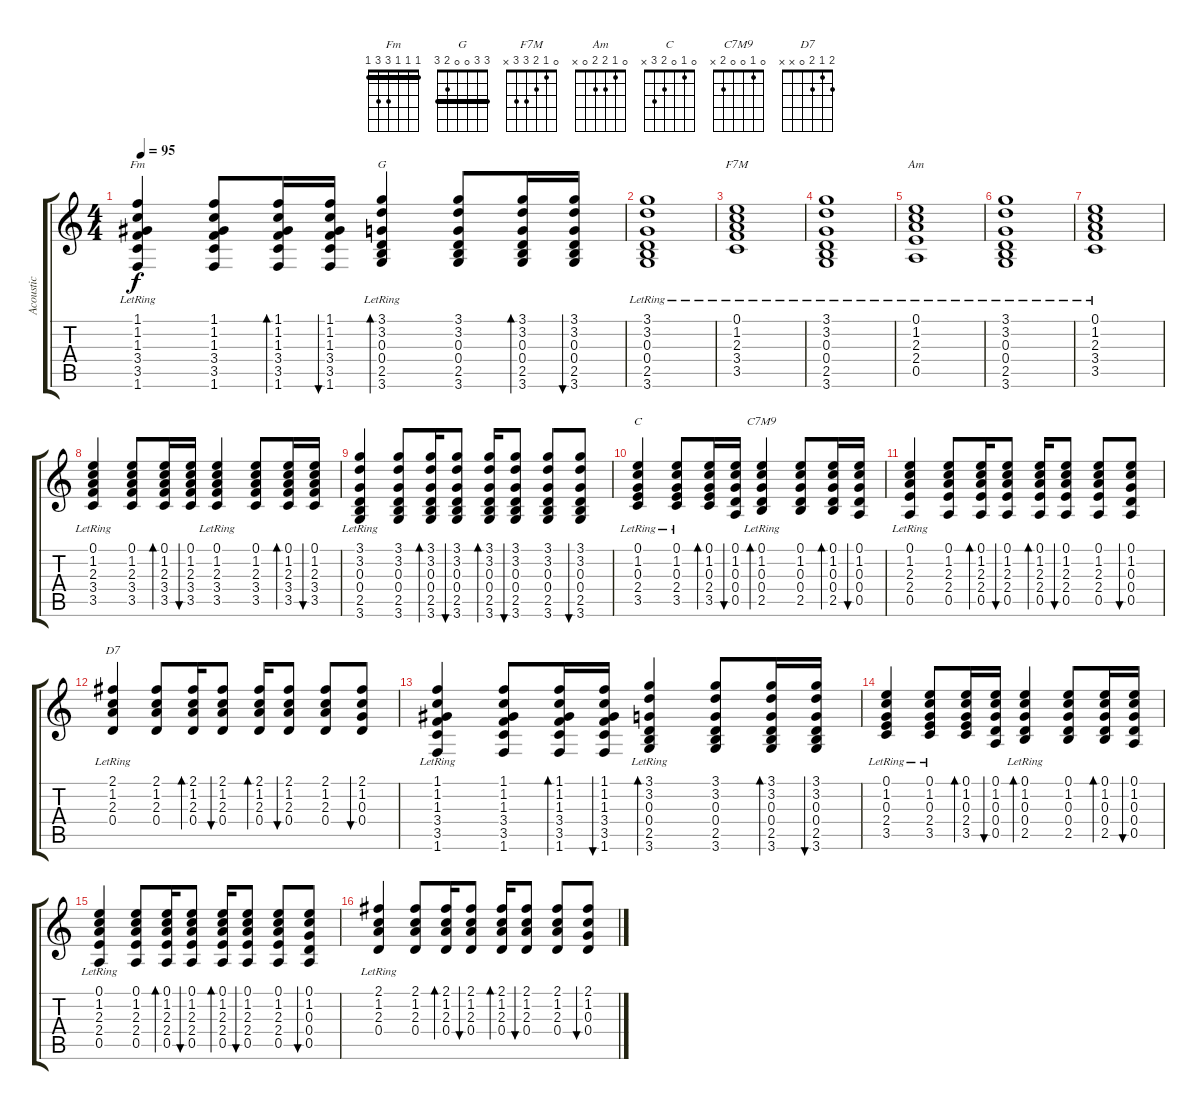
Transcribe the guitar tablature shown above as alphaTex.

\track ("Acoustic" "Acoustic") {instrument acousticguitarsteel}
\staff {score tabs}
\tuning (E4 B3 G3 D3 A2 E2) {hide}
\chord ("Fm" 1 1 1 3 3 1) {barre 1}
\chord ("G" 3 3 0 0 2 3) {barre 3}
\chord ("F7M" 0 1 2 3 3 x)
\chord ("Am" 0 1 2 2 0 x)
\chord ("C" 0 1 0 2 3 x)
\chord ("C7M9" 0 1 0 0 2 x)
\chord ("D7" 2 1 2 0 x x)
\ts (4 4)
\tempo 95
\clef g2
\ks c
(1.1 1.2 1.3 3.4 3.5{lr} 1.6).4{ch "Fm" dy f} (1.1 1.2 1.3 3.4 3.5 1.6).8 (1.1 1.2 1.3 3.4 3.5 1.6).16{bd 30} (1.1 1.2 1.3 3.4 3.5 1.6).16{bu 30} (3.1 3.2 0.3 0.4{lr} 2.5 3.6).4{bd 30 ch "G"} (3.1 3.2 0.3 0.4 2.5 3.6).8 (3.1 3.2 0.3 0.4 2.5 3.6).16{bd 30} (3.1 3.2 0.3 0.4 2.5 3.6).16{bu 30} |
(3.1 3.2 0.3{lr} 0.4 2.5 3.6).1 |
(0.1 1.2 2.3{lr} 3.4 3.5).1{ch "F7M"} |
(3.1 3.2 0.3{lr} 0.4 2.5 3.6).1 |
(0.1 1.2 2.3{lr} 2.4 0.5).1{ch "Am"} |
(3.1 3.2 0.3{lr} 0.4 2.5 3.6).1 |
(0.1 1.2 2.3{lr} 3.4 3.5).1 |
(0.1 1.2 2.3 3.4 3.5{lr}).4 (0.1 1.2 2.3 3.4 3.5).8 (0.1 1.2 2.3 3.4 3.5).16{bd 30} (0.1 1.2 2.3 3.4 3.5).16{bu 30} (0.1 1.2 2.3 3.4 3.5{lr}).4 (0.1 1.2 2.3 3.4 3.5).8 (0.1 1.2 2.3 3.4 3.5).16{bd 30} (0.1 1.2 2.3 3.4 3.5).16{bu 30} |
(3.1{lr} 3.2 0.3{lr} 0.4{lr} 2.5 3.6).4 (3.1 3.2 0.3 0.4 2.5 3.6).8 (3.1 3.2 0.3 0.4 2.5 3.6).16{bd 30} (3.1 3.2 0.3 0.4 2.5 3.6).8{bu 30} (3.1 3.2 0.3 0.4 2.5 3.6).16{bd 60} (3.1 3.2 0.3 0.4 2.5 3.6).8{bu 60} (3.1 3.2 0.3 0.4 2.5 3.6).8 (3.1 3.2 0.3 0.4 2.5 3.6).8{bu 60} |
(0.1{lr} 1.2 0.3{lr} 2.4 3.5).4{ch "C"} (0.1{lr} 1.2 0.3 2.4 3.5).8 (0.1 1.2 0.3 2.4 3.5).16{bd 30} (0.1 1.2 0.3 0.4 0.5).16{bu 30} (0.1 1.2 0.3{lr} 0.4 2.5).4{bd 30 ch "C7M9"} (0.1 1.2 0.3 0.4 2.5).8 (0.1 1.2 0.3 0.4 2.5).16{bd 30} (0.1 1.2 0.3 0.4 0.5).16{bu 30} |
(0.1 1.2 2.3 2.4 0.5{lr}).4 (0.1 1.2 2.3 2.4 0.5).8 (0.1 1.2 2.3 2.4 0.5).16{bd 30} (0.1 1.2 2.3 2.4 0.5).8{bu 30} (0.1 1.2 2.3 2.4 0.5).16{bd 60} (0.1 1.2 2.3 2.4 0.5).8{bu 60} (0.1 1.2 2.3 2.4 0.5).8 (0.1 1.2 0.3 0.4 0.5).8{bu 60} |
(2.1{lr} 1.2 2.3 0.4).4{ch "D7"} (2.1 1.2 2.3 0.4).8 (2.1 1.2 2.3 0.4).16{bd 30} (2.1 1.2 2.3 0.4).8{bu 30} (2.1 1.2 2.3 0.4).16{bd 60} (2.1 1.2 2.3 0.4).8{bu 60} (2.1 1.2 2.3 0.4).8 (2.1 1.2 0.3 0.4).8{bu 60} |
(1.1 1.2 1.3 3.4{lr} 3.5 1.6).4 (1.1 1.2 1.3 3.4 3.5 1.6).8 (1.1 1.2 1.3 3.4 3.5 1.6).16{bd 30} (1.1 1.2 1.3 3.4 3.5 1.6).16{bu 30} (3.1 3.2 0.3 0.4 2.5{lr} 3.6).4{bd 30} (3.1 3.2 0.3 0.4 2.5 3.6).8 (3.1 3.2 0.3 0.4 2.5 3.6).16{bd 30} (3.1 3.2 0.3 0.4 2.5 3.6).16{bu 30} |
(0.1{lr} 1.2 0.3{lr} 2.4 3.5).4 (0.1{lr} 1.2 0.3 2.4 3.5).8 (0.1 1.2 0.3 2.4 3.5).16{bd 30} (0.1 1.2 0.3 0.4 0.5).16{bu 30} (0.1 1.2 0.3{lr} 0.4 2.5).4{bd 30} (0.1 1.2 0.3 0.4 2.5).8 (0.1 1.2 0.3 0.4 2.5).16{bd 30} (0.1 1.2 0.3 0.4 0.5).16{bu 30} |
(0.1 1.2 2.3 2.4 0.5{lr}).4 (0.1 1.2 2.3 2.4 0.5).8 (0.1 1.2 2.3 2.4 0.5).16{bd 30} (0.1 1.2 2.3 2.4 0.5).8{bu 30} (0.1 1.2 2.3 2.4 0.5).16{bd 60} (0.1 1.2 2.3 2.4 0.5).8{bu 60} (0.1 1.2 2.3 2.4 0.5).8 (0.1 1.2 0.3 0.4 0.5).8{bu 60} |
(2.1 1.2 2.3{lr} 0.4).4 (2.1 1.2 2.3 0.4).8 (2.1 1.2 2.3 0.4).16{bd 30} (2.1 1.2 2.3 0.4).8{bu 30} (2.1 1.2 2.3 0.4).16{bd 60} (2.1 1.2 2.3 0.4).8{bu 60} (2.1 1.2 2.3 0.4).8 (2.1 1.2 0.3 0.4).8{bu 60}
